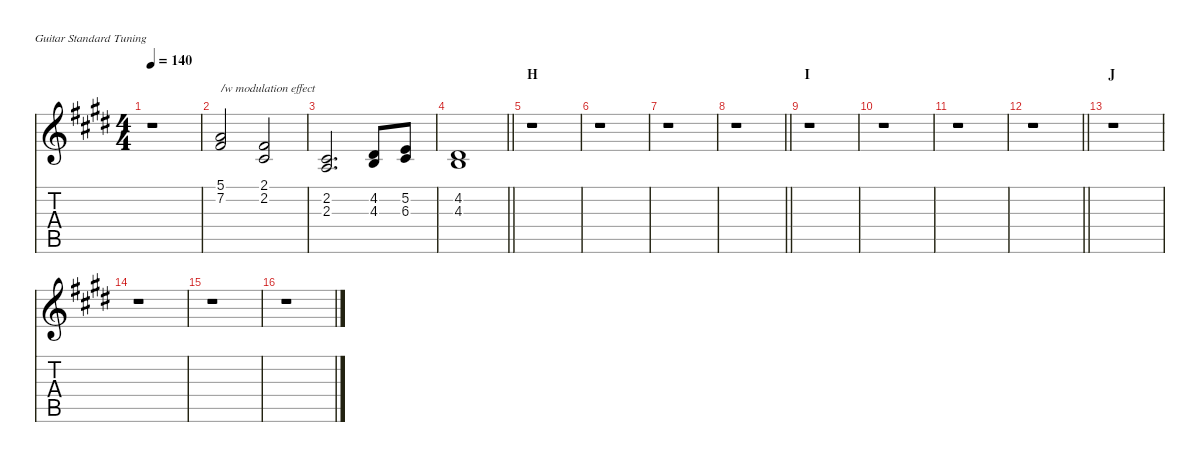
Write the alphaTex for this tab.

\defaultSystemsLayout 4
\hideDynamics
\bracketExtendMode nobrackets
\singleTrackTrackNamePolicy hidden
\multiTrackTrackNamePolicy hidden
\firstSystemTrackNameMode fullname
\firstSystemTrackNameOrientation horizontal
\otherSystemsTrackNameOrientation horizontal
\track ("Synth" "pad.synth.") {instrument pad1newage}
\staff {score tabs}
\tuning (E4 B3 G3 D3 A2 E2)
\ts (4 4)
\tempo 140
\clef g2
\ks e
r.1{dy fff beam Down} |
(5.1{acc forcenatural} 7.2{acc #}).2{txt "/w modulation effect" beam Up} (2.1{acc #} 2.2{acc #}).2{beam Up} |
(2.2{acc #} 2.3{acc forcenatural}).2{d beam Up} (4.2{acc #} 4.3{acc forcenatural}).8{beam Up} (5.2{acc forcenatural} 6.3{acc #}).8{beam Up} |
\barLineRight lightlight
(4.2{acc #} 4.3{acc forcenatural}).1{beam Up} |
\section ("" "H")
r.1{beam Down} |
r.1{beam Down} |
r.1{beam Down} |
\barLineRight lightlight
r.1{beam Down} |
\section ("" "I")
r.1{beam Down} |
r.1{beam Down} |
r.1{beam Down} |
\barLineRight lightlight
r.1{beam Down} |
\section ("" "J")
r.1{beam Down} |
r.1{beam Down} |
r.1{beam Down} |
r.1{beam Down}
